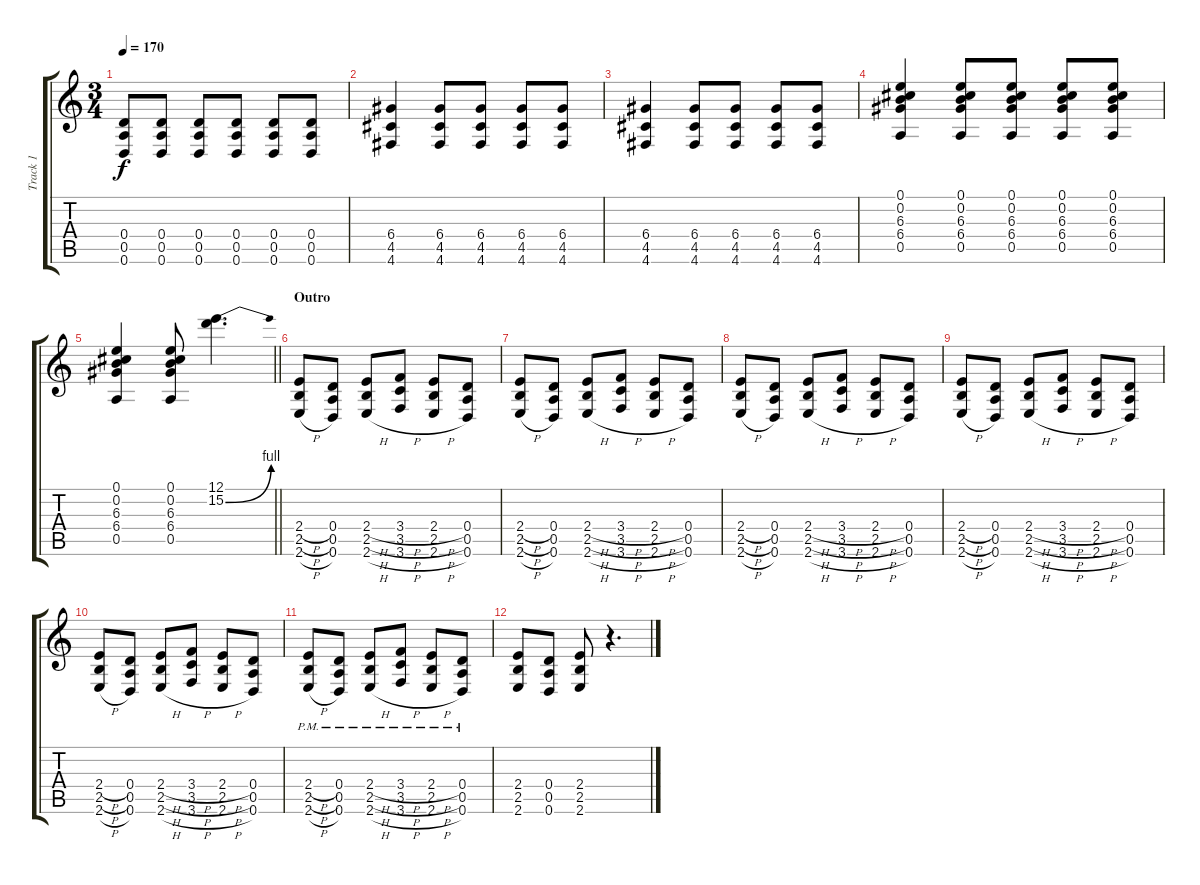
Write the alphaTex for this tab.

\track ("Track 1" "Track 1") {instrument distortionguitar}
\staff {score tabs}
\tuning (E4 B3 G3 D3 A2 D2) {hide}
\ts (3 4)
\tempo 170
\clef g2
\ks c
(0.4 0.5 0.6).8{dy f} (0.4 0.5 0.6).8 (0.4 0.5 0.6).8 (0.4 0.5 0.6).8 (0.4 0.5 0.6).8 (0.4 0.5 0.6).8 |
(6.4 4.5 4.6).4 (6.4 4.5 4.6).8 (6.4 4.5 4.6).8 (6.4 4.5 4.6).8 (6.4 4.5 4.6).8 |
(6.4 4.5 4.6).4 (6.4 4.5 4.6).8 (6.4 4.5 4.6).8 (6.4 4.5 4.6).8 (6.4 4.5 4.6).8 |
(0.1 0.2 6.3 6.4 0.5).4 (0.1 0.2 6.3 6.4 0.5).8 (0.1 0.2 6.3 6.4 0.5).8 (0.1 0.2 6.3 6.4 0.5).8 (0.1 0.2 6.3 6.4 0.5).8 |
\barLineRight lightlight
(0.1 0.2 6.3 6.4 0.5).4 (0.1 0.2 6.3 6.4 0.5).8 (12.1 15.2{be (bend 0 0 60 4)}).4{d} |
\section ("" "Outro")
(2.4{h} 2.5{h} 2.6{h}).8 (0.4 0.5 0.6).8 (2.4{h} 2.5{h} 2.6{h}).8 (3.4{h} 3.5{h} 3.6{h}).8 (2.4{h} 2.5{h} 2.6{h}).8 (0.4 0.5 0.6).8 |
(2.4{h} 2.5{h} 2.6{h}).8 (0.4 0.5 0.6).8 (2.4{h} 2.5{h} 2.6{h}).8 (3.4{h} 3.5{h} 3.6{h}).8 (2.4{h} 2.5{h} 2.6{h}).8 (0.4 0.5 0.6).8 |
(2.4{h} 2.5{h} 2.6{h}).8 (0.4 0.5 0.6).8 (2.4{h} 2.5{h} 2.6{h}).8 (3.4{h} 3.5{h} 3.6{h}).8 (2.4{h} 2.5{h} 2.6{h}).8 (0.4 0.5 0.6).8 |
(2.4{h} 2.5{h} 2.6{h}).8 (0.4 0.5 0.6).8 (2.4{h} 2.5{h} 2.6{h}).8 (3.4{h} 3.5{h} 3.6{h}).8 (2.4{h} 2.5{h} 2.6{h}).8 (0.4 0.5 0.6).8 |
(2.4{h} 2.5{h} 2.6{h}).8 (0.4 0.5 0.6).8 (2.4{h} 2.5{h} 2.6{h}).8 (3.4{h} 3.5{h} 3.6{h}).8 (2.4{h} 2.5{h} 2.6{h}).8 (0.4 0.5 0.6).8 |
(2.4{h pm} 2.5{h pm} 2.6{h pm}).8 (0.4{pm} 0.5{pm} 0.6{pm}).8 (2.4{h pm} 2.5{h pm} 2.6{h pm}).8 (3.4{h pm} 3.5{h pm} 3.6{h pm}).8 (2.4{h pm} 2.5{h pm} 2.6{h pm}).8 (0.4{pm} 0.5{pm} 0.6{pm}).8 |
(2.4 2.5 2.6).8 (0.4 0.5 0.6).8 (2.4 2.5 2.6).8 r.4{d}
